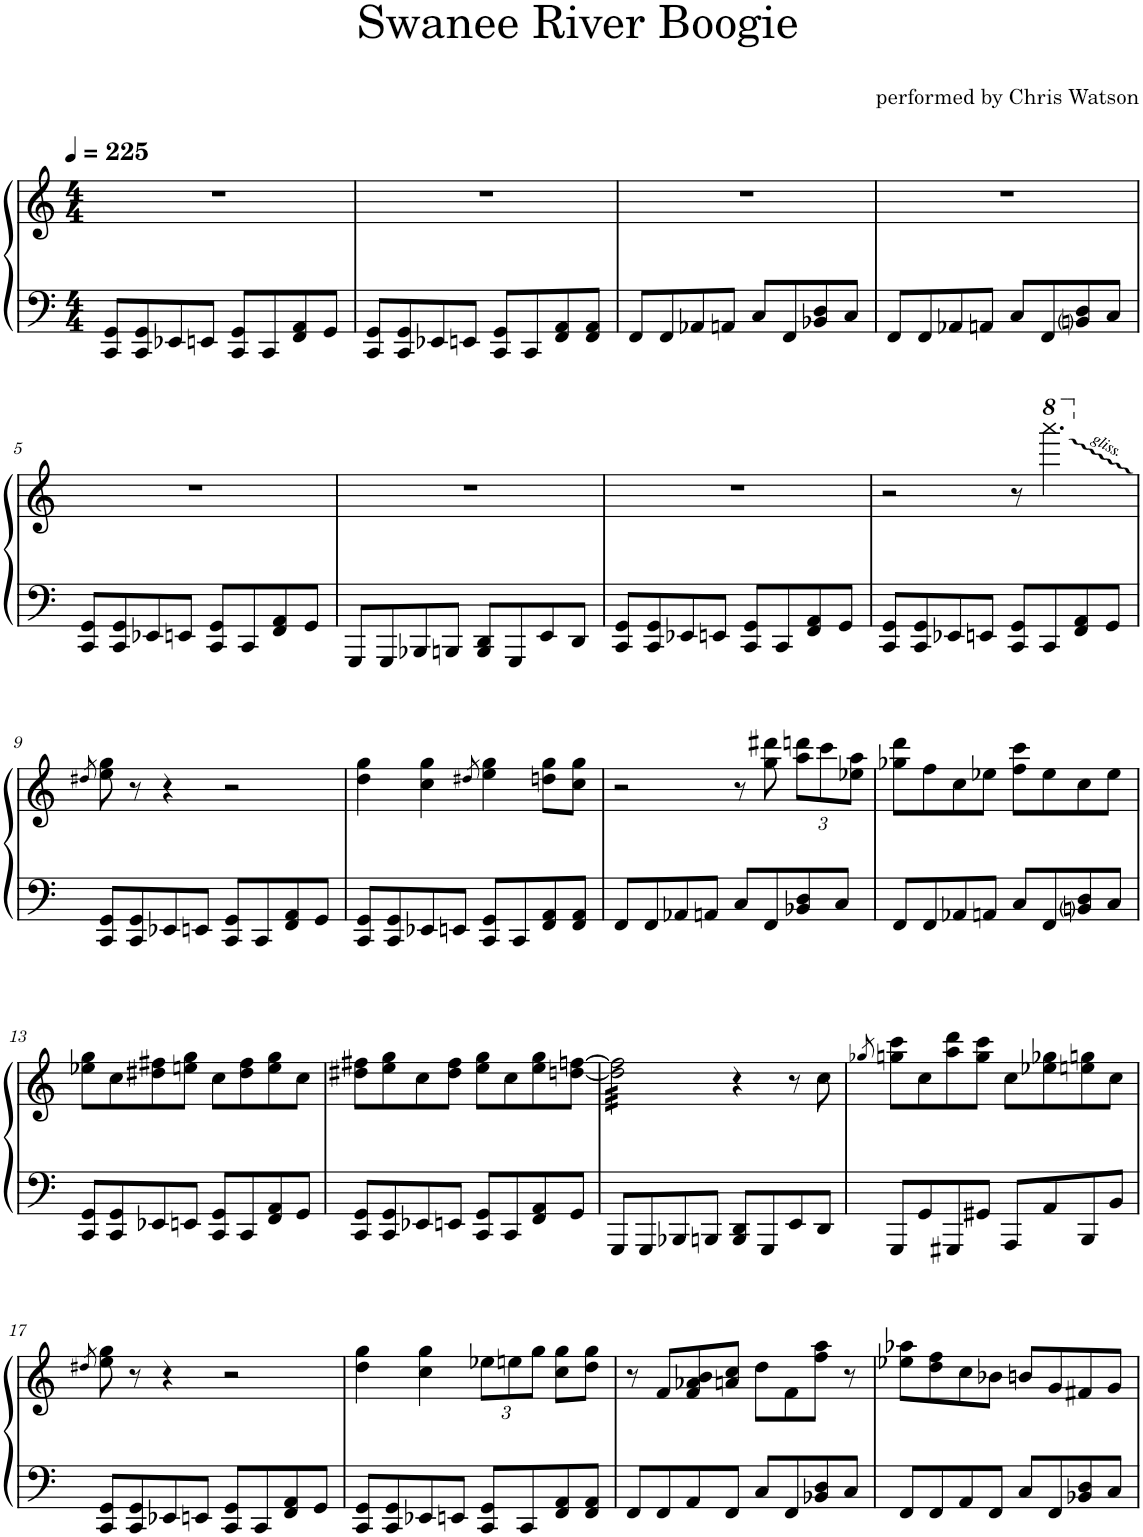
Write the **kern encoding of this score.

**kern	**kern
*part1	*part1
*staff2	*staff1
*I"Piano	*
*I'Pno.	*
*clefF4	*clefG2
*k[]	*k[]
*M4/4	*M4/4
*MM225	*MM225
=1	=1
8CC/ 8GG/L	1r
8CC/ 8GG/	.
8EE-X/	.
8EEn/J	.
8CC/ 8GG/L	.
8CC/	.
8FF/ 8AA/	.
8GG/J	.
=2	=2
8CC/ 8GG/L	1r
8CC/ 8GG/	.
8EE-X/	.
8EEn/J	.
8CC/ 8GG/L	.
8CC/	.
8FF/ 8AA/	.
8FF/ 8AA/J	.
=3	=3
8FF/L	1r
8FF/	.
8AA-X/	.
8AAn/J	.
8C/L	.
8FF/	.
8BB-X/ 8D/	.
8C/J	.
=4	=4
8FF/L	1r
8FF/	.
8AA-X/	.
8AAn/J	.
8C/L	.
8FF/	.
8BBni/ 8D/	.
8C/J	.
!!LO:LB:g=z
=5	=5
8CC/ 8GG/L	1r
8CC/ 8GG/	.
8EE-X/	.
8EEn/J	.
8CC/ 8GG/L	.
8CC/	.
8FF/ 8AA/	.
8GG/J	.
=6	=6
8GGG/L	1r
8GGG/	.
8BBB-X/	.
8BBBn/J	.
8BBB/ 8DD/L	.
8GGG/	.
8EE/	.
8DD/J	.
=7	=7
8CC/ 8GG/L	1r
8CC/ 8GG/	.
8EE-X/	.
8EEn/J	.
8CC/ 8GG/L	.
8CC/	.
8FF/ 8AA/	.
8GG/J	.
=8	=8
8CC/ 8GG/L	2r
8CC/ 8GG/	.
8EE-X/	.
8EEn/J	.
8CC/ 8GG/L	8r
*	*8va
8CC/	4.aaaa\
8FF/ 8AA/	.
8GG/J	.
!!LO:LB:g=z
=9	=9
*	*X8va
.	8qdd#X/
8CC/ 8GG/L	8ee\ 8gg\
8CC/ 8GG/	8r
8EE-X/	4r
8EEn/J	.
8CC/ 8GG/L	2r
8CC/	.
8FF/ 8AA/	.
8GG/J	.
=10	=10
8CC/ 8GG/L	4dd\ 4gg\
8CC/ 8GG/	.
8EE-X/	4cc\ 4gg\
8EEn/J	.
.	8qdd#X/
8CC/ 8GG/L	4ee\ 4gg\
8CC/	.
8FF/ 8AA/	8ddn\ 8gg\L
8FF/ 8AA/J	8cc\ 8gg\J
=11	=11
8FF/L	2r
8FF/	.
8AA-X/	.
8AAn/J	.
8C/L	8r
8FF/	8gg\ 8ddd#X\
*	*Xbrackettup
8BB-X/ 8D/	12aa\ 12dddn\L
.	12ccc\
8C/J	.
.	12ee-X\ 12aa\J
=12	=12
8FF/L	8gg-X\ 8ddd\L
8FF/	8ff\
8AA-X/	8cc\
8AAn/J	8ee-X\J
8C/L	8ff\ 8ccc\L
8FF/	8ee-\
8BBni/ 8D/	8cc\
8C/J	8ee-\J
!!LO:LB:g=z
=13	=13
8CC/ 8GG/L	8ee-X\ 8gg\L
8CC/ 8GG/	8cc\
8EE-X/	8dd#X\ 8ff#X\
8EEn/J	8een\ 8gg\J
8CC/ 8GG/L	8cc\L
8CC/	8dd#\ 8ff#\
8FF/ 8AA/	8ee\ 8gg\
8GG/J	8cc\J
=14	=14
8CC/ 8GG/L	8dd#X\ 8ff#X\L
8CC/ 8GG/	8ee\ 8gg\
8EE-X/	8cc\
8EEn/J	8dd#\ 8ff#\J
8CC/ 8GG/L	8ee\ 8gg\L
8CC/	8cc\
8FF/ 8AA/	8ee\ 8gg\
8GG/J	[8ddn\ [8ffn\J
=15	=15
*	*tremolo
8GGG/L	32dd\] 32ff\]LLL
.	32dd\ 32ff\
.	32dd\ 32ff\
.	32dd\ 32ff\
8GGG/	32dd\ 32ff\
.	32dd\ 32ff\
.	32dd\ 32ff\
.	32dd\ 32ff\
8BBB-X/	32dd\ 32ff\
.	32dd\ 32ff\
.	32dd\ 32ff\
.	32dd\ 32ff\
8BBBn/J	32dd\ 32ff\
.	32dd\ 32ff\
.	32dd\ 32ff\
.	32dd\ 32ff\JJJ
*	*Xtremolo
8BBB/ 8DD/L	4r
8GGG/	.
8EE/	8r
8DD/J	8cc\
=16	=16
.	8qgg-X/
8GGG/L	8ggn\ 8ccc\L
8GG/	8cc\
8GGG#X/	8aa\ 8ddd\
8GG#X/J	8gg\ 8ccc\J
8AAA/L	8cc\L
8AA/	8ee-X\ 8gg-X\
8BBB/	8een\ 8ggn\
8BB/J	8cc\J
!!LO:LB:g=z
=17	=17
.	8qdd#X/
8CC/ 8GG/L	8ee\ 8gg\
8CC/ 8GG/	8r
8EE-X/	4r
8EEn/J	.
8CC/ 8GG/L	2r
8CC/	.
8FF/ 8AA/	.
8GG/J	.
=18	=18
8CC/ 8GG/L	4dd\ 4gg\
8CC/ 8GG/	.
8EE-X/	4cc\ 4gg\
8EEn/J	.
8CC/ 8GG/L	12ee-X\L
.	12een\
8CC/	.
.	12gg\J
8FF/ 8AA/	8cc\ 8gg\L
8FF/ 8AA/J	8dd\ 8gg\J
=19	=19
8FF/L	8r
8FF/	8f/L
8AA/	8f/ 8a-X/ 8b/
8FF/J	8an/ 8cc/J
8C/L	8dd\L
8FF/	8f\
8BB-X/ 8D/	8ff\ 8aa\J
8C/J	8r
=20	=20
8FF/L	8ee-X\ 8aa-X\L
8FF/	8dd\ 8ff\
8AA/	8cc\
8FF/J	8b-X\J
8C/L	8bn/L
8FF/	8g/
8BB-X/ 8D/	8f#X/
8C/J	8g/J
=	=
*-	*-
